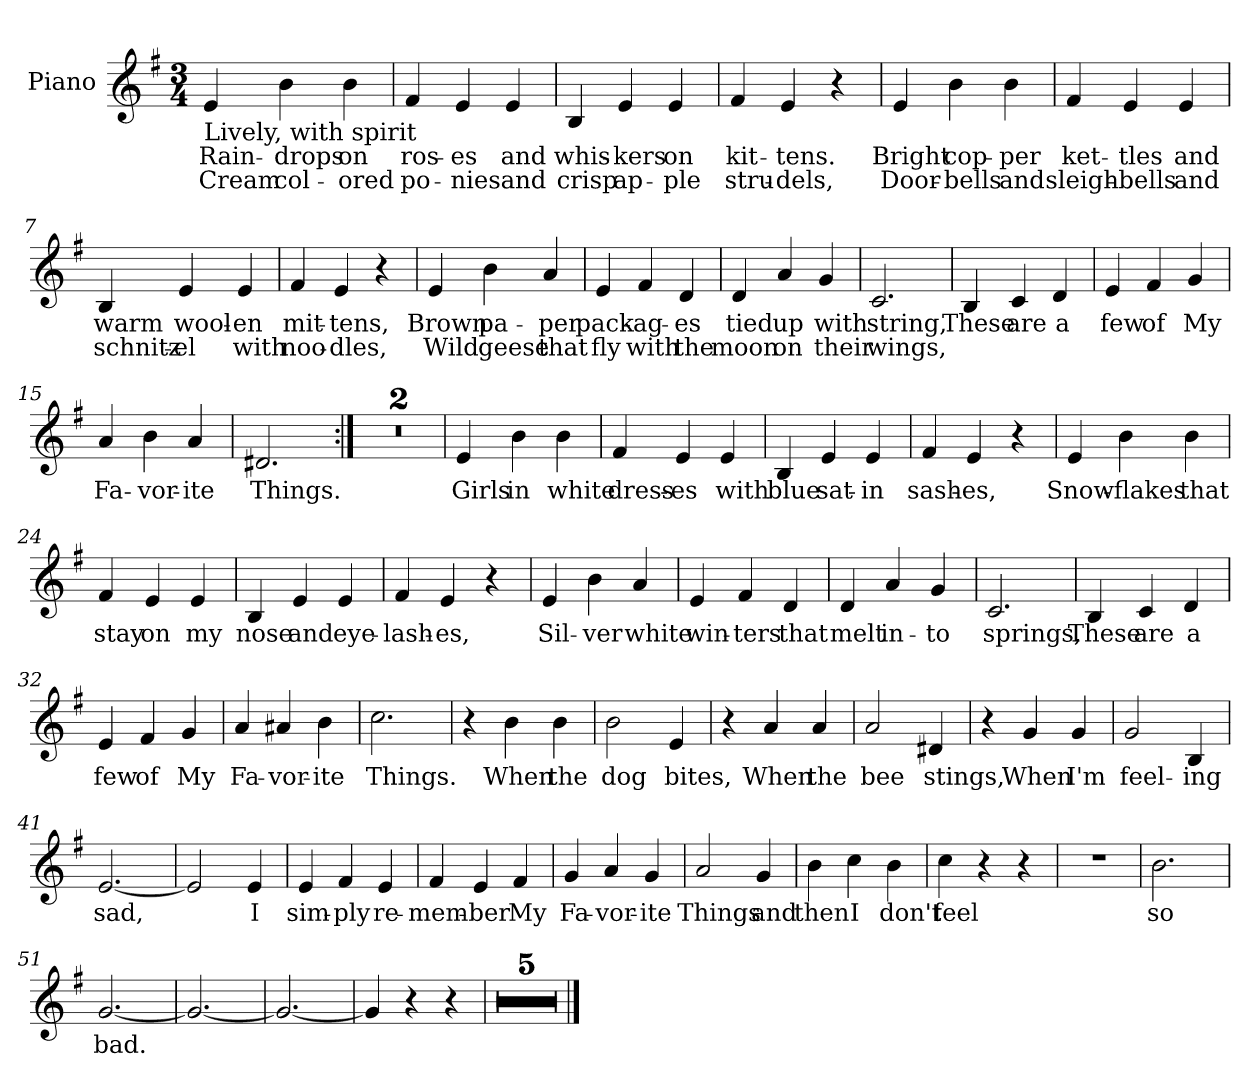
**kern	**text	**text
*part1	*part1	*part1
*staff1	*staff1	*staff1
*I"Piano	*	*
*I'Pno	*	*
*clefG2	*	*
*k[f#]	*	*
*G:	*	*
*M3/4	*	*
=1	=1	=1
!LO:TX:b:t=Lively, with spirit	!	!
4e/	Rain-	Cream
4b\	-drops	col-
4b\	on	-ored
=2	=2	=2
4f#/	ros-	po-
4e/	-es	-nies
4e/	and	and
=3	=3	=3
4B/	whis-	crisp
4e/	-kers	ap-
4e/	on	-ple
=4	=4	=4
4f#/	kit-	stru-
4e/	-tens.	-dels,
4r	.	.
!!LO:LB:g=z
=5	=5	=5
4e/	Bright	Door-
4b\	cop-	-bells
4b\	-per	and
=6	=6	=6
4f#/	ket-	sleigh-
4e/	-tles	-bells
4e/	and	and
=7	=7	=7
4B/	warm	schnitz-
4e/	wool-	-el
4e/	-en	with
=8	=8	=8
4f#/	mit-	noo-
4e/	-tens,	-dles,
4r	.	.
!!LO:LB:g=z
=9	=9	=9
4e/	Brown	Wild
4b\	pa-	geese
4a/	-per	that
=10	=10	=10
4e/	pack-	fly
4f#/	-ag-	with
4d/	-es	the
=11	=11	=11
4d/	tied	moon
4a/	up	on
4g/	with	their
=12	=12	=12
2.c/	string,	wings,
!!LO:LB:g=z
=13	=13	=13
4B/	These	.
4c/	are	.
4d/	a	.
=14	=14	=14
4e/	few	.
4f#/	of	.
4g/	My	.
=15	=15	=15
4a/	Fa-	.
4b\	-vor-	.
4a/	-ite	.
=16	=16	=16
2.d#X/	Things.	.
!!LO:LB:g=z
=17:|!	=17:|!	=17:|!
2.r	.	.
=18	=18	=18
2.r	.	.
!!LO:LB:g=z
=19	=19	=19
4e/	Girls	.
4b\	in	.
4b\	white	.
=20	=20	=20
4f#/	dress-	.
4e/	-es	.
4e/	with	.
=21	=21	=21
4B/	blue	.
4e/	sat-	.
4e/	-in	.
=22	=22	=22
4f#/	sash-	.
4e/	-es,	.
4r	.	.
!!LO:LB:g=z
=23	=23	=23
4e/	Snow-	.
4b\	-flakes	.
4b\	that	.
=24	=24	=24
4f#/	stay	.
4e/	on	.
4e/	my	.
=25	=25	=25
4B/	nose	.
4e/	and	.
4e/	eye-	.
=26	=26	=26
4f#/	-lash-	.
4e/	-es,	.
4r	.	.
!!LO:LB:g=z
=27	=27	=27
4e/	Sil-	.
4b\	-ver	.
4a/	white	.
=28	=28	=28
4e/	win-	.
4f#/	-ters	.
4d/	that	.
=29	=29	=29
4d/	melt	.
4a/	in-	.
4g/	-to	.
=30	=30	=30
2.c/	springs,	.
!!LO:PB:g=z
=31	=31	=31
4B/	These	.
4c/	are	.
4d/	a	.
=32	=32	=32
4e/	few	.
4f#/	of	.
4g/	My	.
=33	=33	=33
4a/	Fa-	.
4a#X/	-vor-	.
4b\	-ite	.
=34	=34	=34
2.cc\	Things.	.
!!LO:LB:g=z
=35	=35	=35
4r	.	.
4b\	When	.
4b\	the	.
=36	=36	=36
2b\	dog	.
4e/	bites,	.
=37	=37	=37
4r	.	.
4a/	When	.
4a/	the	.
=38	=38	=38
2a/	bee	.
4d#X/	stings,	.
!!LO:LB:g=z
=39	=39	=39
4r	.	.
4g/	When	.
4g/	I'm	.
=40	=40	=40
2g/	feel-	.
4B/	-ing	.
=41	=41	=41
[2.e/	sad,	.
=42	=42	=42
2e/]	.	.
4e/	I	.
!!LO:LB:g=z
=43	=43	=43
4e/	sim-	.
4f#/	-ply	.
4e/	re-	.
=44	=44	=44
4f#/	-mem-	.
4e/	ber	.
4f#/	My	.
=45	=45	=45
4g/	Fa-	.
4a/	-vor-	.
4g/	-ite	.
=46	=46	=46
2a/	Things	.
4g/	and	.
!!LO:LB:g=z
=47	=47	=47
4b\	then	.
4cc\	I	.
4b\	don't	.
=48	=48	=48
4cc\	feel	.
4r	.	.
4r	.	.
=49	=49	=49
2.r	.	.
=50	=50	=50
2.b\	so	.
!!LO:LB:g=z
=51	=51	=51
[2.g/	bad.	.
=52	=52	=52
2.g/_	.	.
=53	=53	=53
2.g/_	.	.
=54	=54	=54
4g/]	.	.
4r	.	.
4r	.	.
!!LO:LB:g=z
=55	=55	=55
2.r	.	.
=56	=56	=56
2.r	.	.
=57	=57	=57
2.r	.	.
=58	=58	=58
2.r	.	.
!!LO:LB:g=z
=59	=59	=59
2.r	.	.
==	==	==
*-	*-	*-
